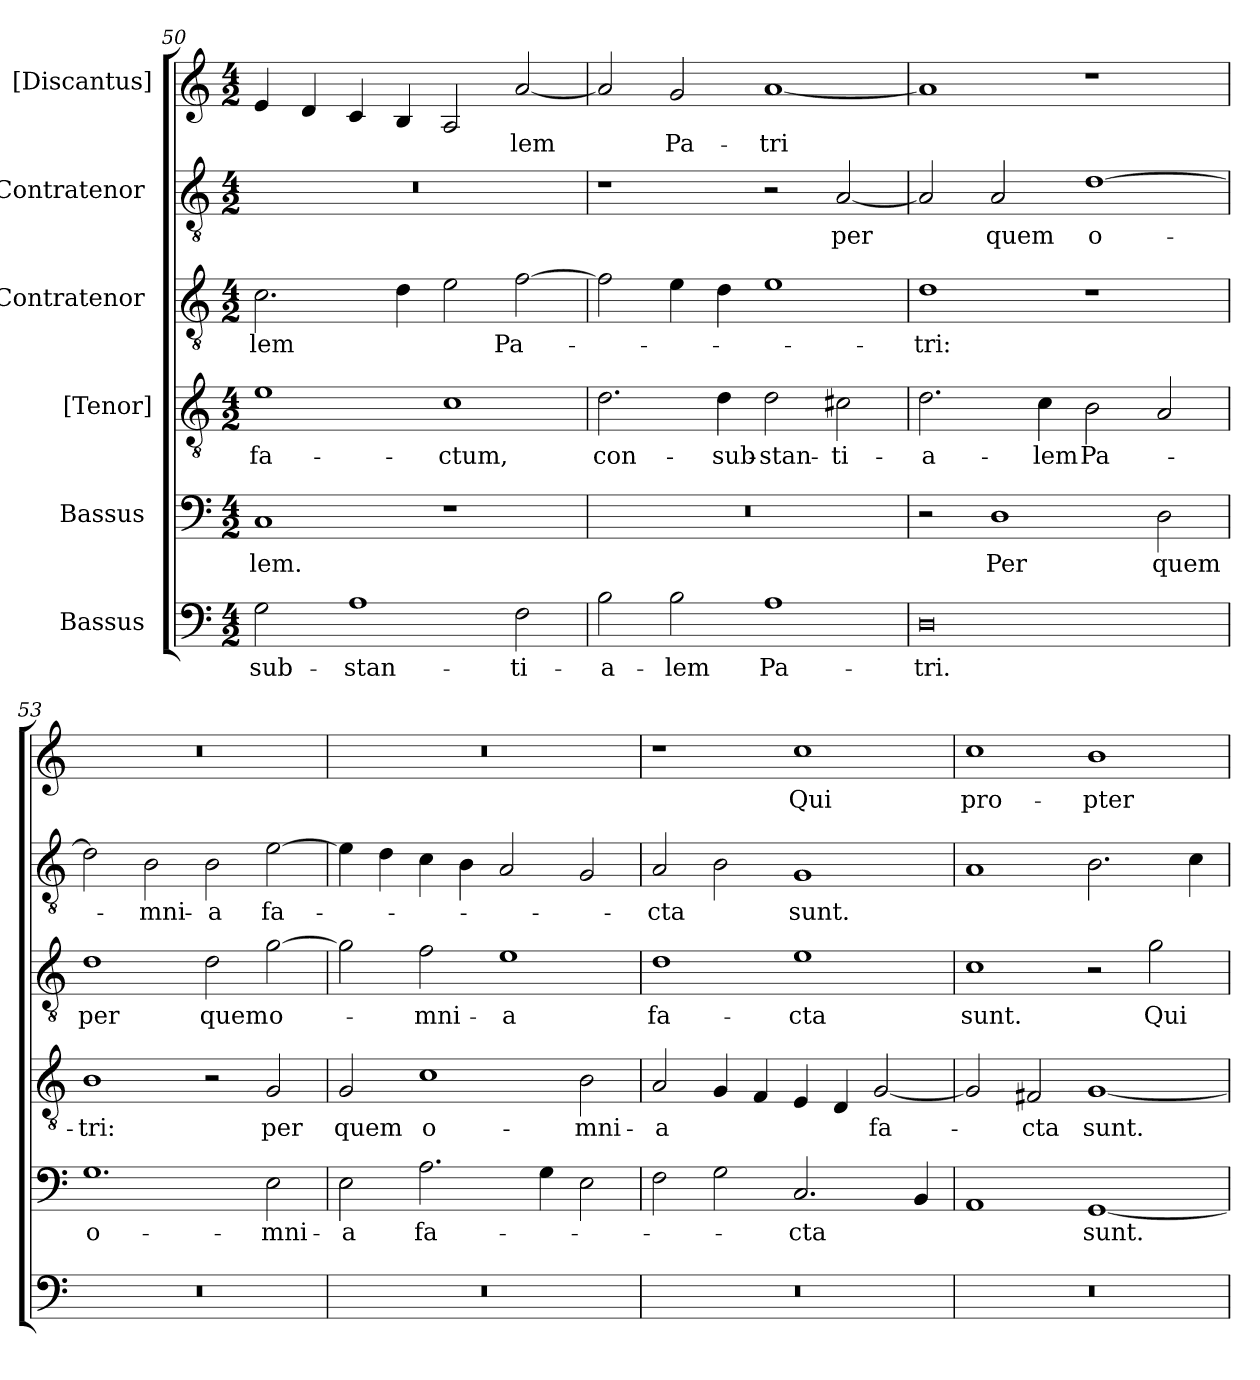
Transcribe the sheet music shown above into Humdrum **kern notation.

**kern	**text	**kern	**text	**kern	**text	**kern	**text	**kern	**text	**kern	**text
*part6	*part6	*part5	*part5	*part4	*part4	*part3	*part3	*part2	*part2	*part1	*part1
*staff6	*staff6	*staff5	*staff5	*staff4	*staff4	*staff3	*staff3	*staff2	*staff2	*staff1	*staff1
*I"Bassus [2]	*	*I"Bassus [1]	*	*I"[Tenor]	*	*I"Contratenor [2]	*	*I"Contratenor [1]	*	*I"[Discantus]	*
*clefF4	*	*clefF4	*	*clefGv2	*	*clefGv2	*	*clefGv2	*	*clefG2	*
*k[]	*	*k[]	*	*k[]	*	*k[]	*	*k[]	*	*k[]	*
*M4/2	*	*M4/2	*	*M4/2	*	*M4/2	*	*M4/2	*	*M4/2	*
=50	=50	=50	=50	=50	=50	=50	=50	=50	=50	=50	=50
2G\	-sub-	1C/	-lem.	1e\	fa-	2.c\	-lem	0r	.	4e/	.
.	.	.	.	.	.	.	.	.	.	4d/	.
1A\	-stan-	.	.	.	.	.	.	.	.	4c/	.
.	.	.	.	.	.	4d\	.	.	.	4B/	.
.	.	1r	.	1c\	-ctum,	2e\	.	.	.	2A/	.
2F\	-ti-	.	.	.	.	[2f\	Pa-	.	.	[2a/	-lem
=51	=51	=51	=51	=51	=51	=51	=51	=51	=51	=51	=51
2B\	-a-	0r	.	2.d\	con-	2f\]	.	1r	.	2a/]	.
2B\	-lem	.	.	.	.	4e\	.	.	.	2g/	Pa-
.	.	.	.	4d\	-sub-	4d\	.	.	.	.	.
1A\	Pa-	.	.	2d\	-stan-	1e\	.	2r	.	[1a/	-tri
.	.	.	.	2c#X\	-ti-	.	.	[2A/	per	.	.
=52	=52	=52	=52	=52	=52	=52	=52	=52	=52	=52	=52
0D\	-tri.	2r	.	2.d\	-a-	1d\	-tri:	2A/]	.	1a/]	.
.	.	1D\	Per	.	.	.	.	2A/	quem	.	.
.	.	.	.	4c\	-lem	.	.	.	.	.	.
.	.	.	.	2B\	Pa-	1r	.	[1d\	o-	1r	.
.	.	2D\	quem	2A/	.	.	.	.	.	.	.
=53	=53	=53	=53	=53	=53	=53	=53	=53	=53	=53	=53
0r	.	1.G\	o-	1B\	-tri:	1d\	per	2d\]	.	0r	.
.	.	.	.	.	.	.	.	2B\	-mni-	.	.
.	.	.	.	2r	.	2d\	quem	2B\	-a	.	.
.	.	2E\	-mni-	2G/	per	[2g\	o-	[2e\	fa-	.	.
=54	=54	=54	=54	=54	=54	=54	=54	=54	=54	=54	=54
0r	.	2E\	-a	2G/	quem	2g\]	.	4e\]	.	0r	.
.	.	.	.	.	.	.	.	4d\	.	.	.
.	.	2.A\	fa-	1c\	o-	2f\	-mni-	4c\	.	.	.
.	.	.	.	.	.	.	.	4B\	.	.	.
.	.	.	.	.	.	1e\	-a	2A/	.	.	.
.	.	4G\	.	.	.	.	.	.	.	.	.
.	.	2E\	.	2B\	-mni-	.	.	2G/	.	.	.
=55	=55	=55	=55	=55	=55	=55	=55	=55	=55	=55	=55
0r	.	2F\	.	2A/	-a	1d\	fa-	2A/	-cta	1r	.
.	.	2G\	.	4G/	.	.	.	2B\	.	.	.
.	.	.	.	4F/	.	.	.	.	.	.	.
.	.	2.C/	-cta	4E/	.	1e\	-cta	1G/	sunt.	1cc\	Qui
.	.	.	.	4D/	.	.	.	.	.	.	.
.	.	.	.	[2G/	fa-	.	.	.	.	.	.
.	.	4BB/	.	.	.	.	.	.	.	.	.
=56	=56	=56	=56	=56	=56	=56	=56	=56	=56	=56	=56
0r	.	1AA/	.	2G/]	.	1c\	sunt.	1A/	.	1cc\	pro-
.	.	.	.	2F#X/	-cta	.	.	.	.	.	.
.	.	[1GG/	sunt.	[1G/	sunt.	2r	.	2.B\	.	1b\	-pter
.	.	.	.	.	.	2g\	Qui	.	.	.	.
.	.	.	.	.	.	.	.	4c\	.	.	.
=	=	=	=	=	=	=	=	=	=	=	=
*-	*-	*-	*-	*-	*-	*-	*-	*-	*-	*-	*-
